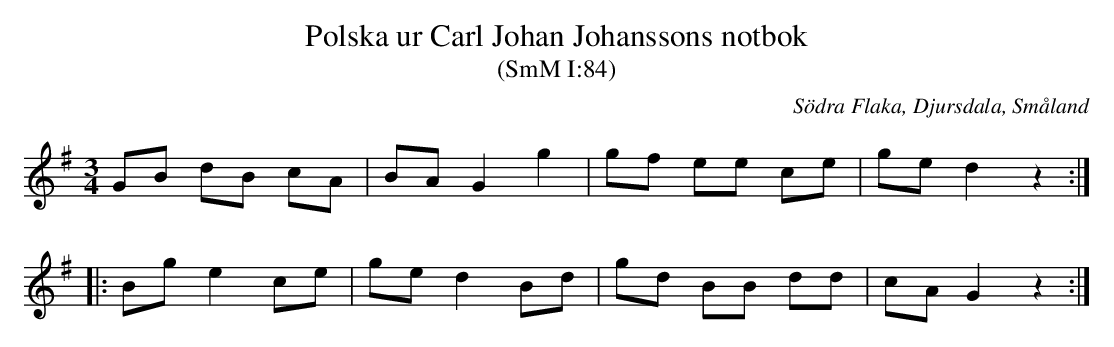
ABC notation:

X:1
T:Polska ur Carl Johan Johanssons notbok
T:(SmM I:84)
O:Södra Flaka, Djursdala, Småland
M:3/4
L:1/8
K:G
GB dB cA|BA G2 g2|gf ee ce|ge d2 z2:|
|:Bg e2 ce|ge d2 Bd|gd BB dd|cA G2 z2:|
